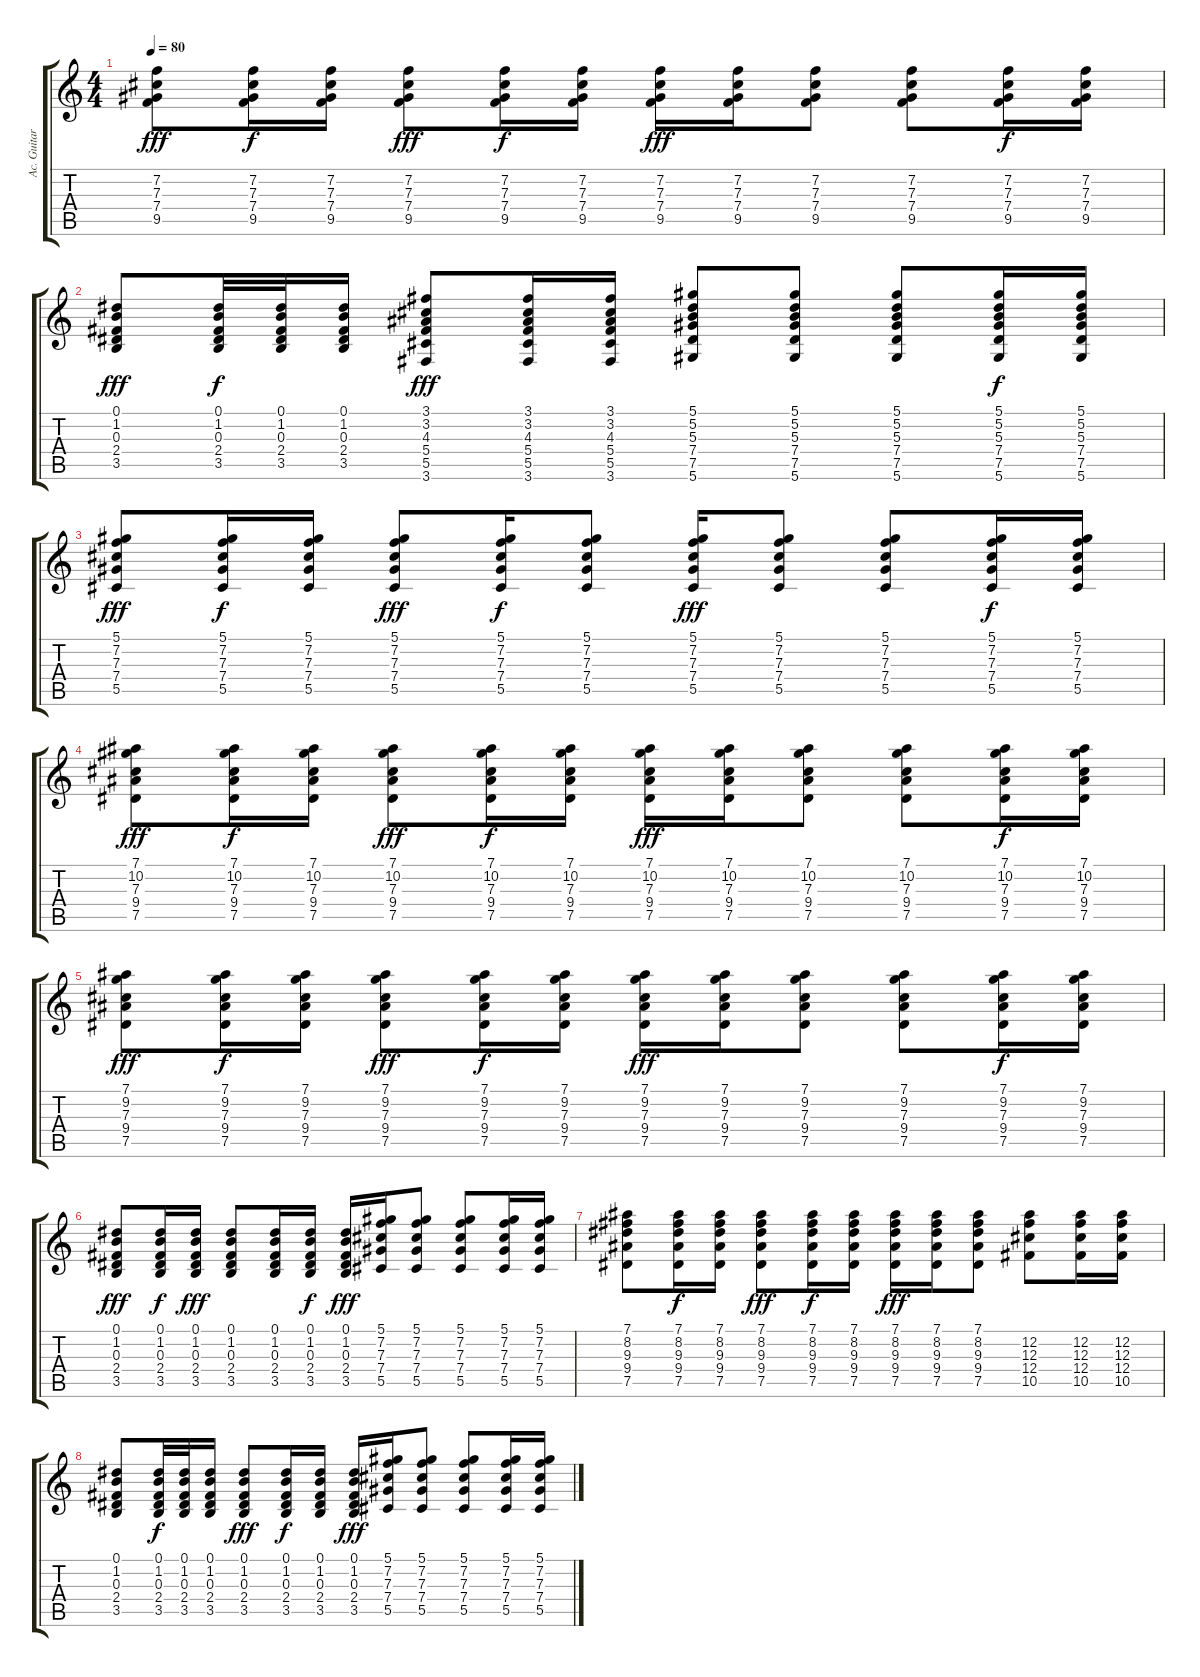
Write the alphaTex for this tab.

\track ("Ac. Guitar II" "Ac. Guitar") {instrument acousticguitarsteel}
\staff {score tabs}
\tuning (Eb4 Bb3 Gb3 Db3 Ab2 Eb2) {hide}
\ts (4 4)
\tempo 80
\clef g2
\ks c
(7.2 7.3 7.4 9.5).8{dy fff} (7.2 7.3 7.4 9.5).16{dy f} (7.2 7.3 7.4 9.5).16 (7.2 7.3 7.4 9.5).8{dy fff} (7.2 7.3 7.4 9.5).16{dy f} (7.2 7.3 7.4 9.5).16 (7.2 7.3 7.4 9.5).16{dy fff} (7.2 7.3 7.4 9.5).16 (7.2 7.3 7.4 9.5).8 (7.2 7.3 7.4 9.5).8 (7.2 7.3 7.4 9.5).16{dy f} (7.2 7.3 7.4 9.5).16 |
(0.1 1.2 0.3 2.4 3.5).8{dy fff} (0.1 1.2 0.3 2.4 3.5).32{dy f} (0.1 1.2 0.3 2.4 3.5).32 (0.1 1.2 0.3 2.4 3.5).16 (3.1 3.2 4.3 5.4 5.5 3.6).8{dy fff} (3.1 3.2 4.3 5.4 5.5 3.6).16 (3.1 3.2 4.3 5.4 5.5 3.6).16 (5.1 5.2 5.3 7.4 7.5 5.6).8 (5.1 5.2 5.3 7.4 7.5 5.6).8 (5.1 5.2 5.3 7.4 7.5 5.6).8 (5.1 5.2 5.3 7.4 7.5 5.6).16{dy f} (5.1 5.2 5.3 7.4 7.5 5.6).16 |
(5.1 7.2 7.3 7.4 5.5).8{dy fff} (5.1 7.2 7.3 7.4 5.5).16{dy f} (5.1 7.2 7.3 7.4 5.5).16 (5.1 7.2 7.3 7.4 5.5).8{dy fff} (5.1 7.2 7.3 7.4 5.5).16{dy f} (5.1 7.2 7.3 7.4 5.5).8 (5.1 7.2 7.3 7.4 5.5).16{dy fff} (5.1 7.2 7.3 7.4 5.5).8 (5.1 7.2 7.3 7.4 5.5).8 (5.1 7.2 7.3 7.4 5.5).16{dy f} (5.1 7.2 7.3 7.4 5.5).16 |
(7.1 10.2 7.3 9.4 7.5).8{dy fff} (7.1 10.2 7.3 9.4 7.5).16{dy f} (7.1 10.2 7.3 9.4 7.5).16 (7.1 10.2 7.3 9.4 7.5).8{dy fff} (7.1 10.2 7.3 9.4 7.5).16{dy f} (7.1 10.2 7.3 9.4 7.5).16 (7.1 10.2 7.3 9.4 7.5).16{dy fff} (7.1 10.2 7.3 9.4 7.5).16 (7.1 10.2 7.3 9.4 7.5).8 (7.1 10.2 7.3 9.4 7.5).8 (7.1 10.2 7.3 9.4 7.5).16{dy f} (7.1 10.2 7.3 9.4 7.5).16 |
(7.1 9.2 7.3 9.4 7.5).8{dy fff} (7.1 9.2 7.3 9.4 7.5).16{dy f} (7.1 9.2 7.3 9.4 7.5).16 (7.1 9.2 7.3 9.4 7.5).8{dy fff} (7.1 9.2 7.3 9.4 7.5).16{dy f} (7.1 9.2 7.3 9.4 7.5).16 (7.1 9.2 7.3 9.4 7.5).16{dy fff} (7.1 9.2 7.3 9.4 7.5).16 (7.1 9.2 7.3 9.4 7.5).8 (7.1 9.2 7.3 9.4 7.5).8 (7.1 9.2 7.3 9.4 7.5).16{dy f} (7.1 9.2 7.3 9.4 7.5).16 |
(0.1 1.2 0.3 2.4 3.5).8{dy fff} (0.1 1.2 0.3 2.4 3.5).16{dy f} (0.1 1.2 0.3 2.4 3.5).16{dy fff} (0.1 1.2 0.3 2.4 3.5).8 (0.1 1.2 0.3 2.4 3.5).16 (0.1 1.2 0.3 2.4 3.5).16{dy f} (0.1 1.2 0.3 2.4 3.5).16{dy fff} (5.1 7.2 7.3 7.4 5.5).16 (5.1 7.2 7.3 7.4 5.5).8 (5.1 7.2 7.3 7.4 5.5).8 (5.1 7.2 7.3 7.4 5.5).16 (5.1 7.2 7.3 7.4 5.5).16 |
(7.1 8.2 9.3 9.4 7.5).8 (7.1 8.2 9.3 9.4 7.5).16{dy f} (7.1 8.2 9.3 9.4 7.5).16 (7.1 8.2 9.3 9.4 7.5).8{dy fff} (7.1 8.2 9.3 9.4 7.5).16{dy f} (7.1 8.2 9.3 9.4 7.5).16 (7.1 8.2 9.3 9.4 7.5).16{dy fff} (7.1 8.2 9.3 9.4 7.5).16 (7.1 8.2 9.3 9.4 7.5).8 (12.2 12.3 12.4 10.5).8 (12.2 12.3 12.4 10.5).16 (12.2 12.3 12.4 10.5).16 |
(0.1 1.2 0.3 2.4 3.5).8 (0.1 1.2 0.3 2.4 3.5).32{dy f} (0.1 1.2 0.3 2.4 3.5).32 (0.1 1.2 0.3 2.4 3.5).16 (0.1 1.2 0.3 2.4 3.5).8{dy fff} (0.1 1.2 0.3 2.4 3.5).16{dy f} (0.1 1.2 0.3 2.4 3.5).16 (0.1 1.2 0.3 2.4 3.5).16{dy fff} (5.1 7.2 7.3 7.4 5.5).16 (5.1 7.2 7.3 7.4 5.5).8 (5.1 7.2 7.3 7.4 5.5).8 (5.1 7.2 7.3 7.4 5.5).16 (5.1 7.2 7.3 7.4 5.5).16
